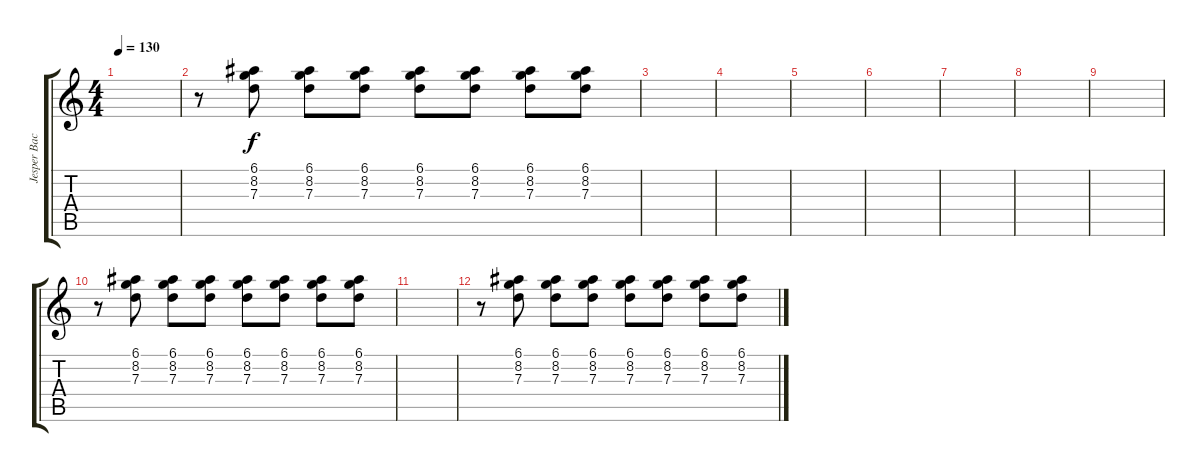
\track ("Jesper Backup" "Jesper Bac") {instrument acousticguitarsteel}
\staff {score tabs}
\tuning (E4 B3 G3 D3 A2 E2) {hide}
\ts (4 4)
\tempo 130
\clef g2
\ks c
|
r.8{volume 2} (6.1 8.2 7.3).8{volume 4} (6.1 8.2 7.3).8{volume 5} (6.1 8.2 7.3).8{volume 6} (6.1 8.2 7.3).8{volume 8} (6.1 8.2 7.3).8{volume 9} (6.1 8.2 7.3).8{volume 10} (6.1 8.2 7.3).8{volume 13} |
|
|
|
|
|
|
|
r.8{volume 2} (6.1 8.2 7.3).8{volume 4} (6.1 8.2 7.3).8{volume 5} (6.1 8.2 7.3).8{volume 6} (6.1 8.2 7.3).8{volume 8} (6.1 8.2 7.3).8{volume 9} (6.1 8.2 7.3).8{volume 10} (6.1 8.2 7.3).8{volume 13} |
|
r.8{volume 2} (6.1 8.2 7.3).8{volume 4} (6.1 8.2 7.3).8{volume 5} (6.1 8.2 7.3).8{volume 6} (6.1 8.2 7.3).8{volume 8} (6.1 8.2 7.3).8{volume 9} (6.1 8.2 7.3).8{volume 10} (6.1 8.2 7.3).8{volume 13}
